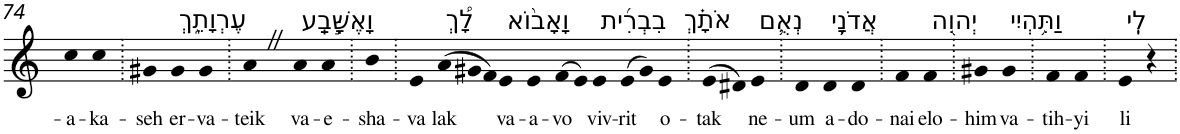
**kern	**text
*part1	*part1
*staff1	*staff1
*I"Piano	*
*I'Pno	*
!!LO:PB:g=z
*clefG2	*
*k[]	*
=74	=74
!	!LO:LY:b
4cc	-a-
!	!LO:LY:b
4cc	-ka-
=75.	=75.
!	!LO:LY:b
4g#X	-seh
!LO:TX:a:t=עֶרְוָתֵ֑ךְ	!
!	!LO:LY:b
4g#	er-
!	!LO:LY:b
4g#	-va-
=76.	=76.
!	!LO:LY:b
4aZ	-teik
!LO:TX:a:t=וָאֶשָּׁ֣בַֽע	!
!	!LO:LY:b
4a	va-
!	!LO:LY:b
4a	-e-
=77.	=77.
!	!LO:LY:b
4b	-sha-
=78.	=78.
!	!LO:LY:b
4e	-va
*Xtuplet	*
!LO:TX:a:t=לָ֠ךְ	!
!	!LO:LY:b
(>12a	lak
12g#X	.
12f)	.
!LO:TX:a:t=וָאָב֨וֹא	!
!	!LO:LY:b
4e	va-
!	!LO:LY:b
4e	-a-
!	!LO:LY:b
(>8f	-vo
8e)	.
!LO:TX:a:t=בִבְרִ֜ית	!
!	!LO:LY:b
4e	viv-
!	!LO:LY:b
(>8e	-rit
8g#)	.
!LO:TX:a:t=אֹתָ֗ךְ	!
!	!LO:LY:b
4e	o-
=79.	=79.
!	!LO:LY:b
(>8e	-tak
8d#X)	.
!LO:TX:a:t=נְאֻ֛ם	!
!	!LO:LY:b
4e	ne-
=80.	=80.
!	!LO:LY:b
4d	-um
!LO:TX:a:t=אֲדֹנָ֥י	!
!	!LO:LY:b
4d	a-
!	!LO:LY:b
4d	-do-
=81.	=81.
!	!LO:LY:b
4f	-nai
!LO:TX:a:t=יְהוִ֖ה	!
!	!LO:LY:b
4f	elo-
=82.	=82.
!	!LO:LY:b
4g#X	-him
!LO:TX:a:t=וַתִּ֥הְיִי	!
!	!LO:LY:b
4g#	va-
=83.	=83.
!	!LO:LY:b
4f	-tih-
!	!LO:LY:b
4f	-yi
=84.	=84.
!LO:TX:a:t=לִֽי	!
!	!LO:LY:b
4e	li
4r	.
=.	=.
*-	*-
